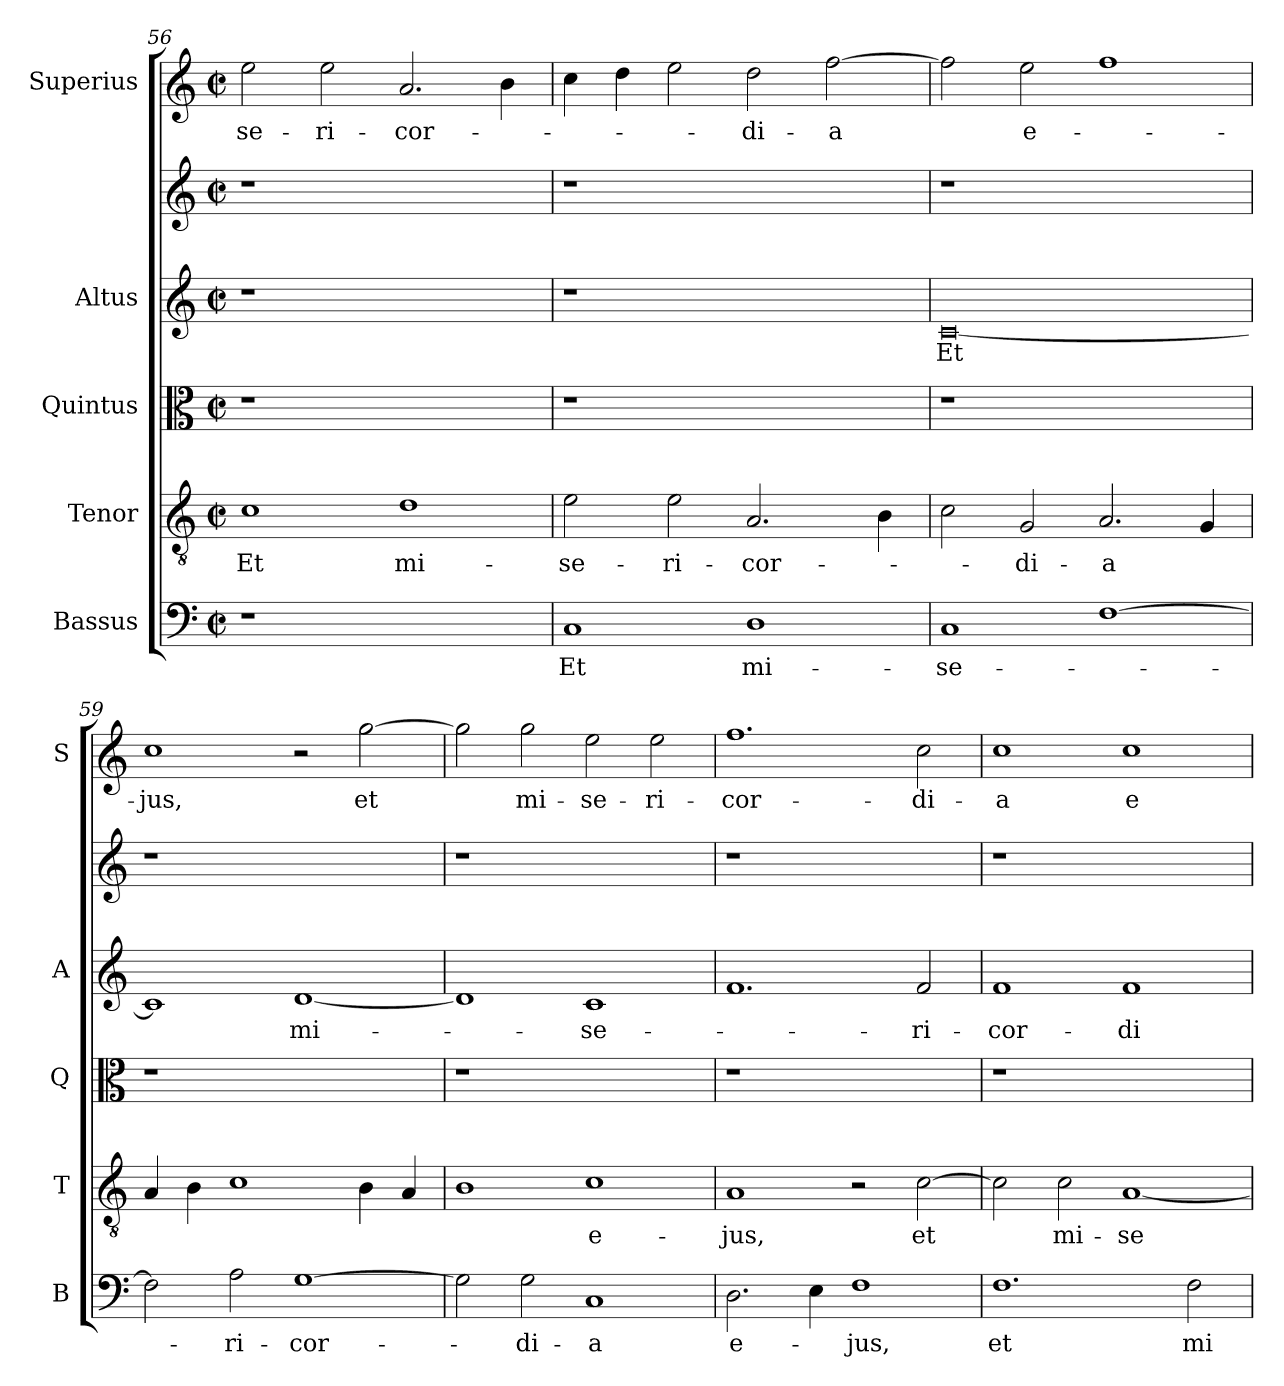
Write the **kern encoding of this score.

**kern	**text	**kern	**text	**kern	**kern	**text	**kern	**kern	**text
*part6	*part6	*part5	*part5	*part4	*part3	*part3	*part2	*part1	*part1
*staff6	*staff6	*staff5	*staff5	*staff4	*staff3	*staff3	*staff2	*staff1	*staff1
*I"Bassus	*	*I"Tenor	*	*I"Quintus	*I"Altus	*	*	*I"Superius	*
*I'B	*	*I'T	*	*I'Q	*I'A	*	*	*I'S	*
*clefF4	*	*clefGv2	*	*clefC3	*clefG2	*	*clefG2	*clefG2	*
*k[]	*	*k[]	*	*k[]	*k[]	*	*k[]	*k[]	*
*C:	*	*C:	*	*C:	*C:	*	*C:	*C:	*
*M2/2	*	*M2/2	*	*M2/2	*M2/2	*	*M2/2	*M2/2	*
*met(c|)	*	*met(c|)	*	*met(c|)	*met(c|)	*	*met(c|)	*met(c|)	*
=56	=56	=56	=56	=56	=56	=56	=56	=56	=56
!	!	!	!LO:LY:b	!	!	!	!	!	!LO:LY:b
1r	.	1c	Et	1r	1r	.	1r	2ee\	-se-
!	!	!	!	!	!	!	!	!	!LO:LY:b
.	.	.	.	.	.	.	.	2ee\	-ri-
!	!	!	!LO:LY:b	!	!	!	!	!	!LO:LY:b
1ryy	.	1d	mi-	1ryy	1ryy	.	1ryy	2.a/	-cor-
.	.	.	.	.	.	.	.	4b\	.
=57	=57	=57	=57	=57	=57	=57	=57	=57	=57
!	!LO:LY:b	!	!LO:LY:b	!	!	!	!	!	!
1C	Et	2e\	-se-	1r	1r	.	1r	4cc\	.
.	.	.	.	.	.	.	.	4dd\	.
!	!	!	!LO:LY:b	!	!	!	!	!	!
.	.	2e\	-ri-	.	.	.	.	2ee\	.
!	!LO:LY:b	!	!LO:LY:b	!	!	!	!	!	!LO:LY:b
1D	mi-	2.A/	-cor-	1ryy	1ryy	.	1ryy	2dd\	-di-
!	!	!	!	!	!	!	!	!	!LO:LY:b
.	.	.	.	.	.	.	.	[2ff\	-a
.	.	4B\	.	.	.	.	.	.	.
=58	=58	=58	=58	=58	=58	=58	=58	=58	=58
!	!LO:LY:b	!	!	!	!	!LO:LY:b	!	!	!
1C	-se-	2c\	.	1r	[0c	Et	1r	2ff\]	.
!	!	!	!LO:LY:b	!	!	!	!	!	!LO:LY:b
.	.	2G/	-di-	.	.	.	.	2ee\	e-
!	!	!	!LO:LY:b	!	!	!	!	!	!
[1F	.	2.A/	-a	1ryy	.	.	1ryy	1ff	.
.	.	4G/	.	.	.	.	.	.	.
=59	=59	=59	=59	=59	=59	=59	=59	=59	=59
!	!	!	!	!	!	!	!	!	!LO:LY:b
2F\]	.	4A/	.	1r	1c]	.	1r	1cc	-jus,
.	.	4B\	.	.	.	.	.	.	.
!	!LO:LY:b	!	!	!	!	!	!	!	!
2A\	-ri-	1c	.	.	.	.	.	.	.
!	!LO:LY:b	!	!	!	!	!LO:LY:b	!	!	!
[1G	-cor-	.	.	1ryy	[1d	mi-	1ryy	2r	.
!	!	!	!	!	!	!	!	!	!LO:LY:b
.	.	4B\	.	.	.	.	.	[2gg\	et
.	.	4A/	.	.	.	.	.	.	.
=60	=60	=60	=60	=60	=60	=60	=60	=60	=60
2G\]	.	1B	.	1r	1d]	.	1r	2gg\]	.
!	!LO:LY:b	!	!	!	!	!	!	!	!LO:LY:b
2G\	-di-	.	.	.	.	.	.	2gg\	mi-
!	!LO:LY:b	!	!LO:LY:b	!	!	!LO:LY:b	!	!	!LO:LY:b
1C	-a	1c	e-	1ryy	1c	-se-	1ryy	2ee\	-se-
!	!	!	!	!	!	!	!	!	!LO:LY:b
.	.	.	.	.	.	.	.	2ee\	-ri-
=61	=61	=61	=61	=61	=61	=61	=61	=61	=61
!	!LO:LY:b	!	!LO:LY:b	!	!	!	!	!	!LO:LY:b
2.D\	e-	1A	-jus,	1r	1.f	.	1r	1.ff	-cor-
4E\	.	.	.	.	.	.	.	.	.
!	!LO:LY:b	!	!	!	!	!	!	!	!
1F	-jus,	2r	.	1ryy	.	.	1ryy	.	.
!	!	!	!LO:LY:b	!	!	!LO:LY:b	!	!	!LO:LY:b
.	.	[2c\	et	.	2f/	-ri-	.	2cc\	-di-
=62	=62	=62	=62	=62	=62	=62	=62	=62	=62
!	!LO:LY:b	!	!	!	!	!LO:LY:b	!	!	!LO:LY:b
1.F	et	2c\]	.	1r	1f	-cor-	1r	1cc	-a
!	!	!	!LO:LY:b	!	!	!	!	!	!
.	.	2c\	mi-	.	.	.	.	.	.
!	!	!	!LO:LY:b	!	!	!LO:LY:b	!	!	!LO:LY:b
.	.	[1A	-se-	1ryy	1f	-di-	1ryy	1cc	e-
!	!LO:LY:b	!	!	!	!	!	!	!	!
2F\	mi-	.	.	.	.	.	.	.	.
=	=	=	=	=	=	=	=	=	=
*-	*-	*-	*-	*-	*-	*-	*-	*-	*-
